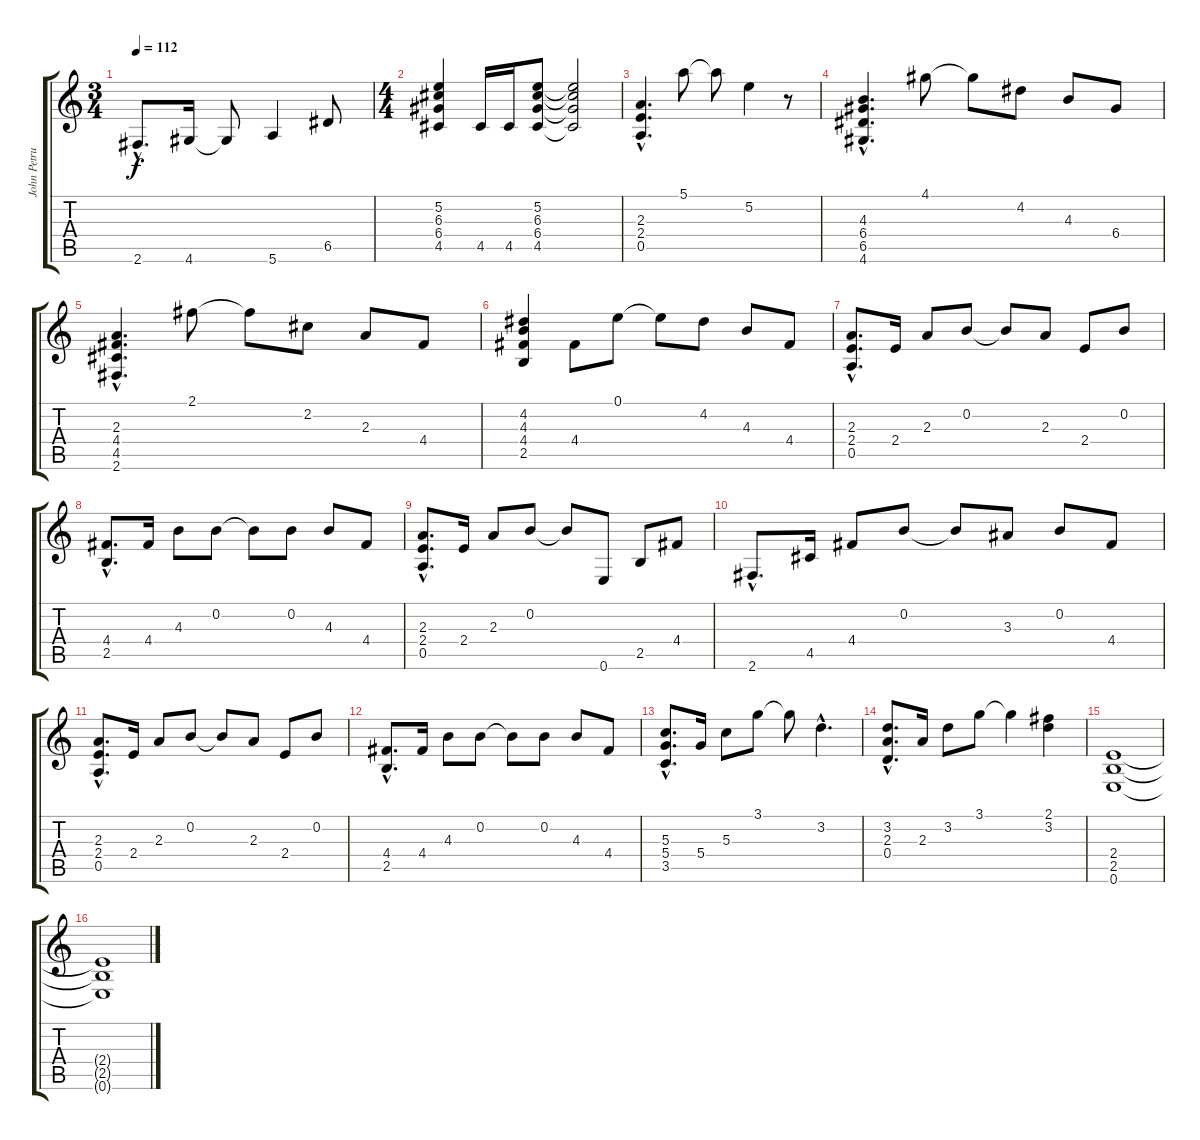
\track ("John Petrucci - 6 Strings Guitar" "John Petru") {instrument distortionguitar}
\staff {score tabs}
\tuning (E4 B3 G3 D3 A2 E2) {hide}
\ts (3 4)
\tempo 112
\clef g2
\ks c
2.6{hac}.8{d dy f} 4.6.16 4.6{t}.8 5.6.4 6.5.8 |
\ts (4 4)
(5.2 6.3 6.4 4.5).4 4.5.16 4.5.16 (5.2 6.3 6.4 4.5).8 (5.2{t} 6.3{t} 6.4{t} 4.5{t}).2 |
(2.3{hac} 2.4{hac} 0.5{hac}).4{d} 5.1.8 5.1{t}.8 5.2.4 r.8 |
(4.3{hac} 6.4{hac} 6.5{hac} 4.6{hac}).4{d} 4.1.8 4.1{t}.8 4.2.8 4.3.8 6.4.8 |
(2.3{hac} 4.4{hac} 4.5{hac} 2.6{hac}).4{d} 2.1.8 2.1{t}.8 2.2.8 2.3.8 4.4.8 |
(4.2 4.3 4.4 2.5).4 4.4.8 0.1.8 0.1{t}.8 4.2.8 4.3.8 4.4.8 |
(2.3{hac} 2.4{hac} 0.5{hac}).8{d} 2.4.16 2.3.8 0.2.8 0.2{t}.8 2.3.8 2.4.8 0.2.8 |
(4.4{hac} 2.5{hac}).8{d} 4.4.16 4.3.8 0.2.8 0.2{t}.8 0.2.8 4.3.8 4.4.8 |
(2.3{hac} 2.4{hac} 0.5{hac}).8{d} 2.4.16 2.3.8 0.2.8 0.2{t}.8 0.6.8 2.5.8 4.4.8 |
2.6{hac}.8{d} 4.5.16 4.4.8 0.2.8 0.2{t}.8 3.3.8 0.2.8 4.4.8 |
(2.3{hac} 2.4{hac} 0.5{hac}).8{d} 2.4.16 2.3.8 0.2.8 0.2{t}.8 2.3.8 2.4.8 0.2.8 |
(4.4{hac} 2.5{hac}).8{d} 4.4.16 4.3.8 0.2.8 0.2{t}.8 0.2.8 4.3.8 4.4.8 |
(5.3{hac} 5.4{hac} 3.5{hac}).8{d} 5.4.16 5.3.8 3.1.8 3.1{t}.8 3.2{hac}.4{d} |
(3.2{hac} 2.3{hac} 0.4{hac}).8{d} 2.3.16 3.2.8 3.1.8 3.1{t}.4 (2.1 3.2).4 |
(2.4 2.5 0.6).1 |
(2.4{t} 2.5{t} 0.6{t}).1
